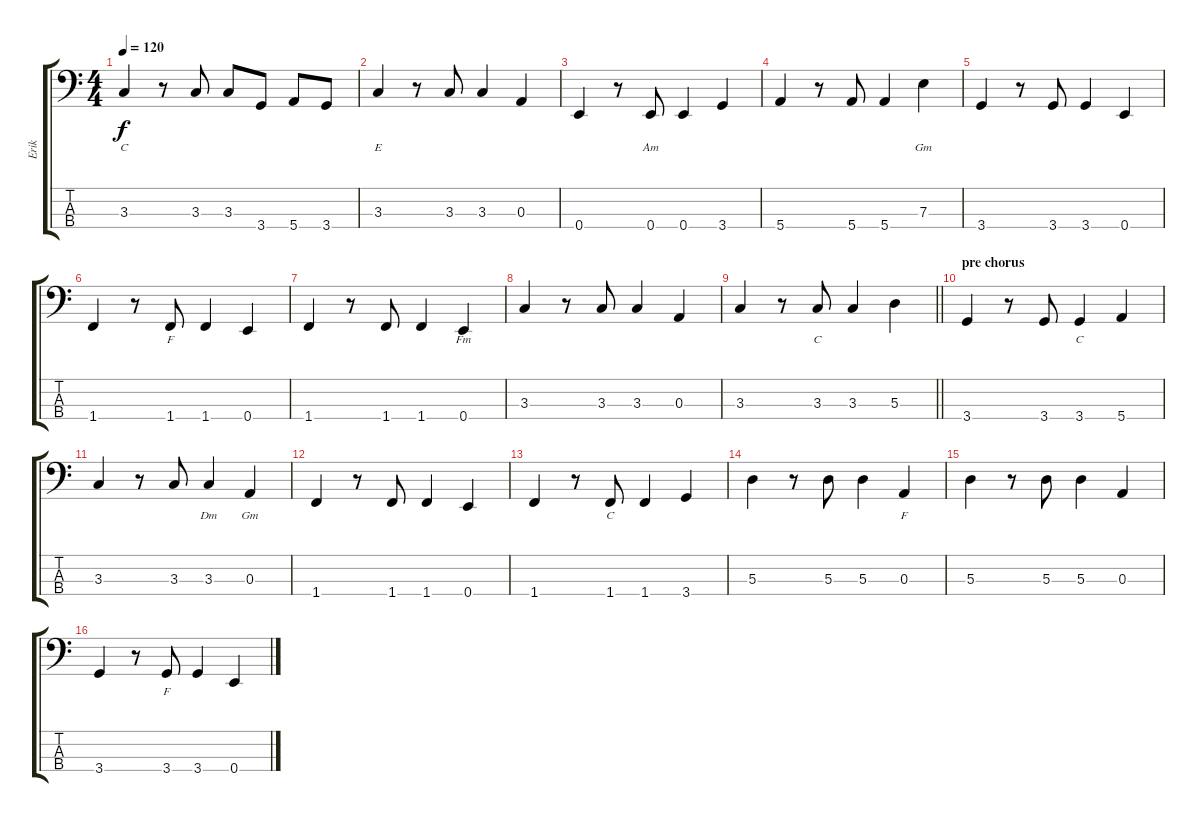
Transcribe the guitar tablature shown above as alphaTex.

\track ("Erik" "Erik") {instrument electricbassfinger}
\staff {score tabs}
\tuning (G2 D2 A1 E1) {hide}
\ts (4 4)
\tempo 120
\clef f4
\ks c
3.3.4{lyrics (0 "C") lyrics (1 "") lyrics (2 "") lyrics (3 "") lyrics (4 "") dy f} r.8 3.3.8{lyrics (0 "") lyrics (1 "") lyrics (2 "") lyrics (3 "") lyrics (4 "")} 3.3.8{lyrics (0 "") lyrics (1 "") lyrics (2 "") lyrics (3 "") lyrics (4 "")} 3.4.8{lyrics (0 "") lyrics (1 "") lyrics (2 "") lyrics (3 "") lyrics (4 "")} 5.4.8{lyrics (0 "") lyrics (1 "") lyrics (2 "") lyrics (3 "") lyrics (4 "")} 3.4.8{lyrics (0 "") lyrics (1 "") lyrics (2 "") lyrics (3 "") lyrics (4 "")} |
3.3.4{lyrics (0 "E") lyrics (1 "") lyrics (2 "") lyrics (3 "") lyrics (4 "")} r.8 3.3.8{lyrics (0 "") lyrics (1 "") lyrics (2 "") lyrics (3 "") lyrics (4 "")} 3.3.4{lyrics (0 "") lyrics (1 "") lyrics (2 "") lyrics (3 "") lyrics (4 "")} 0.3.4{lyrics (0 "") lyrics (1 "") lyrics (2 "") lyrics (3 "") lyrics (4 "")} |
0.4.4{lyrics (0 "") lyrics (1 "") lyrics (2 "") lyrics (3 "") lyrics (4 "")} r.8 0.4.8{lyrics (0 "Am") lyrics (1 "") lyrics (2 "") lyrics (3 "") lyrics (4 "")} 0.4.4{lyrics (0 "") lyrics (1 "") lyrics (2 "") lyrics (3 "") lyrics (4 "")} 3.4.4{lyrics (0 "") lyrics (1 "") lyrics (2 "") lyrics (3 "") lyrics (4 "")} |
5.4.4{lyrics (0 "") lyrics (1 "") lyrics (2 "") lyrics (3 "") lyrics (4 "")} r.8 5.4.8{lyrics (0 "") lyrics (1 "") lyrics (2 "") lyrics (3 "") lyrics (4 "")} 5.4.4{lyrics (0 "") lyrics (1 "") lyrics (2 "") lyrics (3 "") lyrics (4 "")} 7.3.4{lyrics (0 "Gm") lyrics (1 "") lyrics (2 "") lyrics (3 "") lyrics (4 "")} |
3.4.4{lyrics (0 "") lyrics (1 "") lyrics (2 "") lyrics (3 "") lyrics (4 "")} r.8 3.4.8{lyrics (0 "") lyrics (1 "") lyrics (2 "") lyrics (3 "") lyrics (4 "")} 3.4.4{lyrics (0 "") lyrics (1 "") lyrics (2 "") lyrics (3 "") lyrics (4 "")} 0.4.4{lyrics (0 "") lyrics (1 "") lyrics (2 "") lyrics (3 "") lyrics (4 "")} |
1.4.4{lyrics (0 "") lyrics (1 "") lyrics (2 "") lyrics (3 "") lyrics (4 "")} r.8 1.4.8{lyrics (0 "F") lyrics (1 "") lyrics (2 "") lyrics (3 "") lyrics (4 "")} 1.4.4{lyrics (0 "") lyrics (1 "") lyrics (2 "") lyrics (3 "") lyrics (4 "")} 0.4.4{lyrics (0 "") lyrics (1 "") lyrics (2 "") lyrics (3 "") lyrics (4 "")} |
1.4.4{lyrics (0 "") lyrics (1 "") lyrics (2 "") lyrics (3 "") lyrics (4 "")} r.8 1.4.8{lyrics (0 "") lyrics (1 "") lyrics (2 "") lyrics (3 "") lyrics (4 "")} 1.4.4{lyrics (0 "") lyrics (1 "") lyrics (2 "") lyrics (3 "") lyrics (4 "")} 0.4.4{lyrics (0 "Fm") lyrics (1 "") lyrics (2 "") lyrics (3 "") lyrics (4 "")} |
3.3.4{lyrics (0 "") lyrics (1 "") lyrics (2 "") lyrics (3 "") lyrics (4 "")} r.8 3.3.8{lyrics (0 "") lyrics (1 "") lyrics (2 "") lyrics (3 "") lyrics (4 "")} 3.3.4{lyrics (0 "") lyrics (1 "") lyrics (2 "") lyrics (3 "") lyrics (4 "")} 0.3.4{lyrics (0 "") lyrics (1 "") lyrics (2 "") lyrics (3 "") lyrics (4 "")} |
\barLineRight lightlight
3.3.4{lyrics (0 "") lyrics (1 "") lyrics (2 "") lyrics (3 "") lyrics (4 "")} r.8 3.3.8{lyrics (0 "C") lyrics (1 "") lyrics (2 "") lyrics (3 "") lyrics (4 "")} 3.3.4{lyrics (0 "") lyrics (1 "") lyrics (2 "") lyrics (3 "") lyrics (4 "")} 5.3.4{lyrics (0 "") lyrics (1 "") lyrics (2 "") lyrics (3 "") lyrics (4 "")} |
\section ("" "pre chorus")
3.4.4{lyrics (0 "") lyrics (1 "") lyrics (2 "") lyrics (3 "") lyrics (4 "")} r.8 3.4.8{lyrics (0 "") lyrics (1 "") lyrics (2 "") lyrics (3 "") lyrics (4 "")} 3.4.4{lyrics (0 "C") lyrics (1 "") lyrics (2 "") lyrics (3 "") lyrics (4 "")} 5.4.4{lyrics (0 "") lyrics (1 "") lyrics (2 "") lyrics (3 "") lyrics (4 "")} |
3.3.4{lyrics (0 "") lyrics (1 "") lyrics (2 "") lyrics (3 "") lyrics (4 "")} r.8 3.3.8{lyrics (0 "") lyrics (1 "") lyrics (2 "") lyrics (3 "") lyrics (4 "")} 3.3.4{lyrics (0 "Dm") lyrics (1 "") lyrics (2 "") lyrics (3 "") lyrics (4 "")} 0.3.4{lyrics (0 "Gm") lyrics (1 "") lyrics (2 "") lyrics (3 "") lyrics (4 "")} |
1.4.4{lyrics (0 "") lyrics (1 "") lyrics (2 "") lyrics (3 "") lyrics (4 "")} r.8 1.4.8{lyrics (0 "") lyrics (1 "") lyrics (2 "") lyrics (3 "") lyrics (4 "")} 1.4.4{lyrics (0 "") lyrics (1 "") lyrics (2 "") lyrics (3 "") lyrics (4 "")} 0.4.4{lyrics (0 "") lyrics (1 "") lyrics (2 "") lyrics (3 "") lyrics (4 "")} |
1.4.4{lyrics (0 "") lyrics (1 "") lyrics (2 "") lyrics (3 "") lyrics (4 "")} r.8 1.4.8{lyrics (0 "C") lyrics (1 "") lyrics (2 "") lyrics (3 "") lyrics (4 "")} 1.4.4{lyrics (0 "") lyrics (1 "") lyrics (2 "") lyrics (3 "") lyrics (4 "")} 3.4.4{lyrics (0 "") lyrics (1 "") lyrics (2 "") lyrics (3 "") lyrics (4 "")} |
5.3.4{lyrics (0 "") lyrics (1 "") lyrics (2 "") lyrics (3 "") lyrics (4 "")} r.8 5.3.8{lyrics (0 "") lyrics (1 "") lyrics (2 "") lyrics (3 "") lyrics (4 "")} 5.3.4{lyrics (0 "") lyrics (1 "") lyrics (2 "") lyrics (3 "") lyrics (4 "")} 0.3.4{lyrics (0 "F") lyrics (1 "") lyrics (2 "") lyrics (3 "") lyrics (4 "")} |
5.3.4{lyrics (0 "") lyrics (1 "") lyrics (2 "") lyrics (3 "") lyrics (4 "")} r.8 5.3.8{lyrics (0 "") lyrics (1 "") lyrics (2 "") lyrics (3 "") lyrics (4 "")} 5.3.4{lyrics (0 "") lyrics (1 "") lyrics (2 "") lyrics (3 "") lyrics (4 "")} 0.3.4{lyrics (0 "") lyrics (1 "") lyrics (2 "") lyrics (3 "") lyrics (4 "")} |
3.4.4{lyrics (0 "") lyrics (1 "") lyrics (2 "") lyrics (3 "") lyrics (4 "")} r.8 3.4.8{lyrics (0 "F") lyrics (1 "") lyrics (2 "") lyrics (3 "") lyrics (4 "")} 3.4.4{lyrics (0 "") lyrics (1 "") lyrics (2 "") lyrics (3 "") lyrics (4 "")} 0.4.4{lyrics (0 "") lyrics (1 "") lyrics (2 "") lyrics (3 "") lyrics (4 "")}
